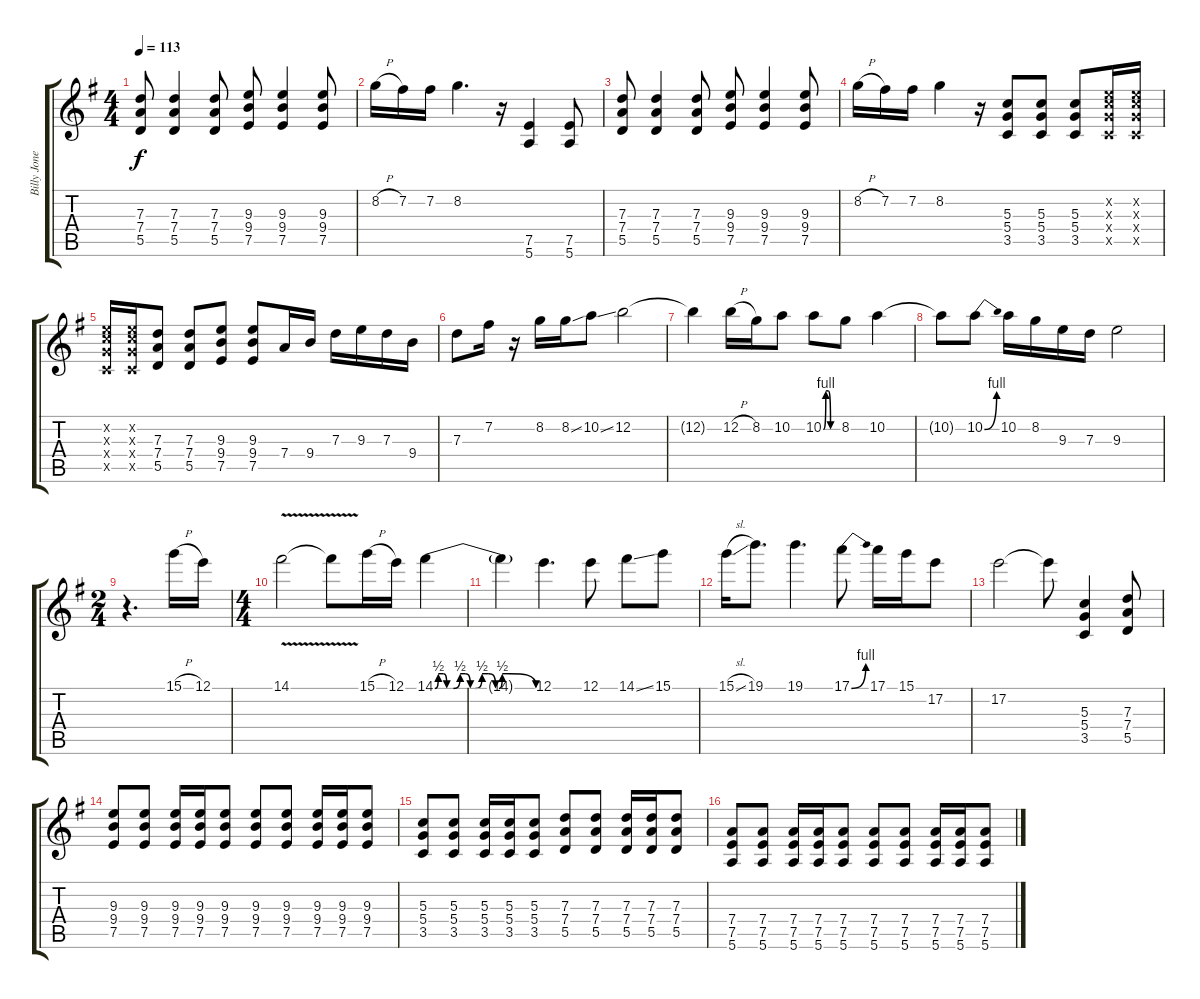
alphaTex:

\track ("Billy Jones Guitar" "Billy Jone") {instrument overdrivenguitar}
\staff {score tabs}
\tuning (E4 B3 G3 D3 A2 E2) {hide}
\ts (4 4)
\tempo 113
\clef g2
\ks eminor
(7.3 7.4 5.5).8{dy f} (7.3 7.4 5.5).4 (7.3 7.4 5.5).8 (9.3 9.4 7.5).8 (9.3 9.4 7.5).4 (9.3 9.4 7.5).8 |
8.2{h}.16{volume 16 balance 8} 7.2.16 7.2.16 8.2.4{d} r.16 (7.5 5.6).4{volume 12} (7.5 5.6).8 |
(7.3 7.4 5.5).8 (7.3 7.4 5.5).4 (7.3 7.4 5.5).8 (9.3 9.4 7.5).8 (9.3 9.4 7.5).4 (9.3 9.4 7.5).8 |
8.2{h}.16{volume 16 balance 8} 7.2.16 7.2.16 8.2.4 r.16 (5.3 5.4 3.5).8{volume 10} (5.3 5.4 3.5).8 (5.3 5.4 3.5).8 (5.2{x} 5.3{x} 5.4{x} 3.5{x}).16 (5.2{x} 5.3{x} 5.4{x} 3.5{x}).16 |
(5.2{x} 5.3{x} 5.4{x} 3.5{x}).16 (5.2{x} 5.3{x} 5.4{x} 3.5{x}).16 (7.3 7.4 5.5).8 (7.3 7.4 5.5).8 (9.3 9.4 7.5).8 (9.3 9.4 7.5).8 7.4.16{volume 16 balance 8 instrument overdrivenguitar} 9.4.16 7.3.16 9.3.16 7.3.16 9.4.16 |
7.3.8 7.2.16 r.16 8.2.16 8.2{ss}.16 10.2{ss}.8 12.2.2 |
12.2{t}.4 12.2{h}.16 8.2.16 10.2.8 10.2{be (custom 0 0 10 4 20 4 30 0 60 0)}.8 8.2.8 10.2.4 |
10.2{t}.8 10.2{be (bend 0 0 60 4)}.8 10.2.16 8.2.16 9.3.16 7.3.16 9.3.2 |
\ts (2 4)
r.4{d} 15.1{h}.16 12.1.16 |
\ts (4 4)
14.1{v}.2 14.1{t}.8 15.1{h}.16 12.1.16 14.1{be (custom 0 0 2 2 5 2 7 0 11 0 15 2 18 2 21 0 24 0 28 2 32 2 36 0 38 0 40 2 44 2 60 0)}.4 |
14.1{t}.4 12.1.4{d} 12.1.8 14.1{ss}.8 15.1.8 |
15.1{sl}.16 19.1.8{d} 19.1.4{d} 17.1{be (bend 0 0 60 4)}.8 17.1.16 15.1.16 17.2.8 |
17.2.2 17.2{t}.8 (5.3 5.4 3.5).4{volume 8 balance 16 instrument electricguitarclean} (7.3 7.4 5.5).8 |
(9.3 9.4 7.5).8 (9.3 9.4 7.5).8 (9.3 9.4 7.5).16 (9.3 9.4 7.5).16 (9.3 9.4 7.5).8 (9.3 9.4 7.5).8 (9.3 9.4 7.5).8 (9.3 9.4 7.5).16 (9.3 9.4 7.5).16 (9.3 9.4 7.5).8 |
(5.3 5.4 3.5).8 (5.3 5.4 3.5).8 (5.3 5.4 3.5).16 (5.3 5.4 3.5).16 (5.3 5.4 3.5).8 (7.3 7.4 5.5).8 (7.3 7.4 5.5).8 (7.3 7.4 5.5).16 (7.3 7.4 5.5).16 (7.3 7.4 5.5).8 |
(7.4 7.5 5.6).8 (7.4 7.5 5.6).8 (7.4 7.5 5.6).16 (7.4 7.5 5.6).16 (7.4 7.5 5.6).8 (7.4 7.5 5.6).8 (7.4 7.5 5.6).8 (7.4 7.5 5.6).16 (7.4 7.5 5.6).16 (7.4 7.5 5.6).8
